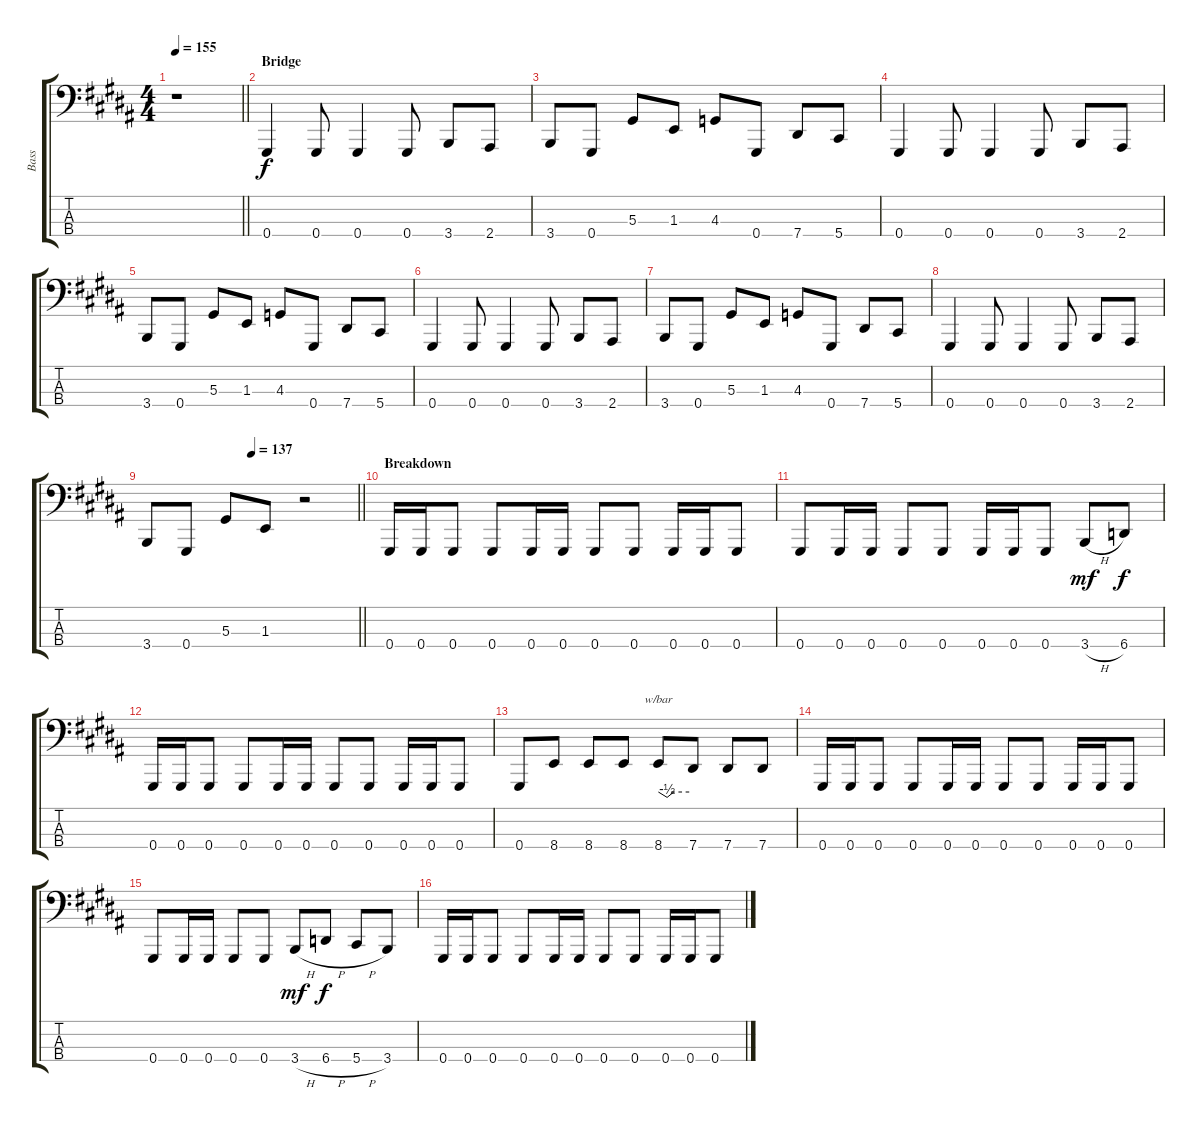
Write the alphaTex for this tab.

\track ("Bass" "Bass") {instrument electricbasspick}
\staff {score tabs}
\tuning (Db2 Ab1 Eb1 Ab0) {hide}
\ts (4 4)
\tempo 155
\clef f4
\barLineRight lightlight
\ks g#minor
r.1{dy f} |
\section ("" "Bridge")
0.4.4 0.4.8 0.4.4 0.4.8 3.4.8 2.4.8 |
3.4.8 0.4.8 5.3.8 1.3.8 4.3.8 0.4.8 7.4.8 5.4.8 |
0.4.4 0.4.8 0.4.4 0.4.8 3.4.8 2.4.8 |
3.4.8 0.4.8 5.3.8 1.3.8 4.3.8 0.4.8 7.4.8 5.4.8 |
0.4.4 0.4.8 0.4.4 0.4.8 3.4.8 2.4.8 |
3.4.8 0.4.8 5.3.8 1.3.8 4.3.8 0.4.8 7.4.8 5.4.8 |
0.4.4 0.4.8 0.4.4 0.4.8 3.4.8 2.4.8 |
\tempo (137 0.5)
\barLineRight lightlight
3.4.8 0.4.8 5.3.8 1.3.8 r.2 |
\section ("" "Breakdown")
0.4.16 0.4.16 0.4.8 0.4.8 0.4.16 0.4.16 0.4.8 0.4.8 0.4.16 0.4.16 0.4.8 |
0.4.8 0.4.16 0.4.16 0.4.8 0.4.8 0.4.16 0.4.16 0.4.8 3.4{h}.8{dy mf} 6.4.8{dy f} |
0.4.16 0.4.16 0.4.8 0.4.8 0.4.16 0.4.16 0.4.8 0.4.8 0.4.16 0.4.16 0.4.8 |
0.4.8 8.4.8 8.4.8 8.4.8 8.4.8{tbe (custom default 0 0 17 -2 30 0 60 0)} 7.4.8 7.4.8 7.4.8 |
0.4.16 0.4.16 0.4.8 0.4.8 0.4.16 0.4.16 0.4.8 0.4.8 0.4.16 0.4.16 0.4.8 |
0.4.8 0.4.16 0.4.16 0.4.8 0.4.8 3.4{h}.8{dy mf} 6.4{h}.8{dy f} 5.4{h}.8 3.4.8 |
0.4.16 0.4.16 0.4.8 0.4.8 0.4.16 0.4.16 0.4.8 0.4.8 0.4.16 0.4.16 0.4.8
